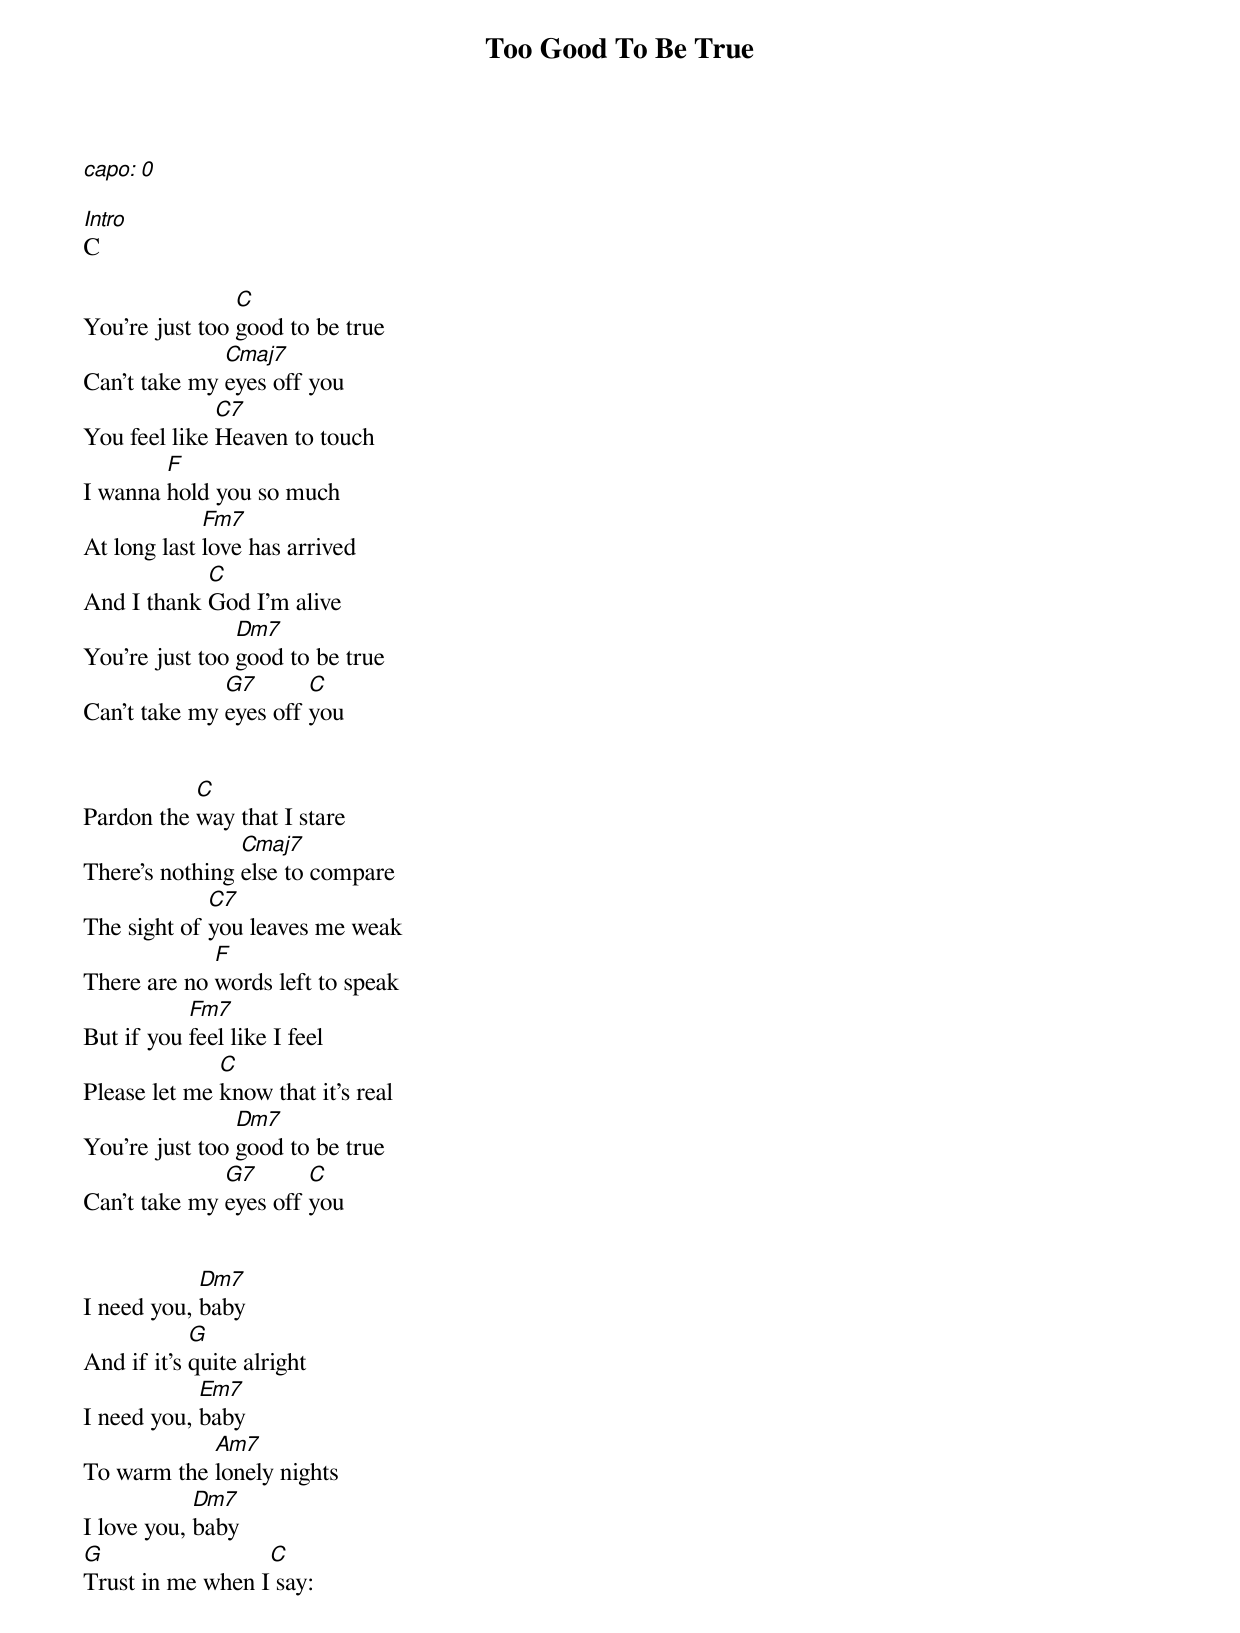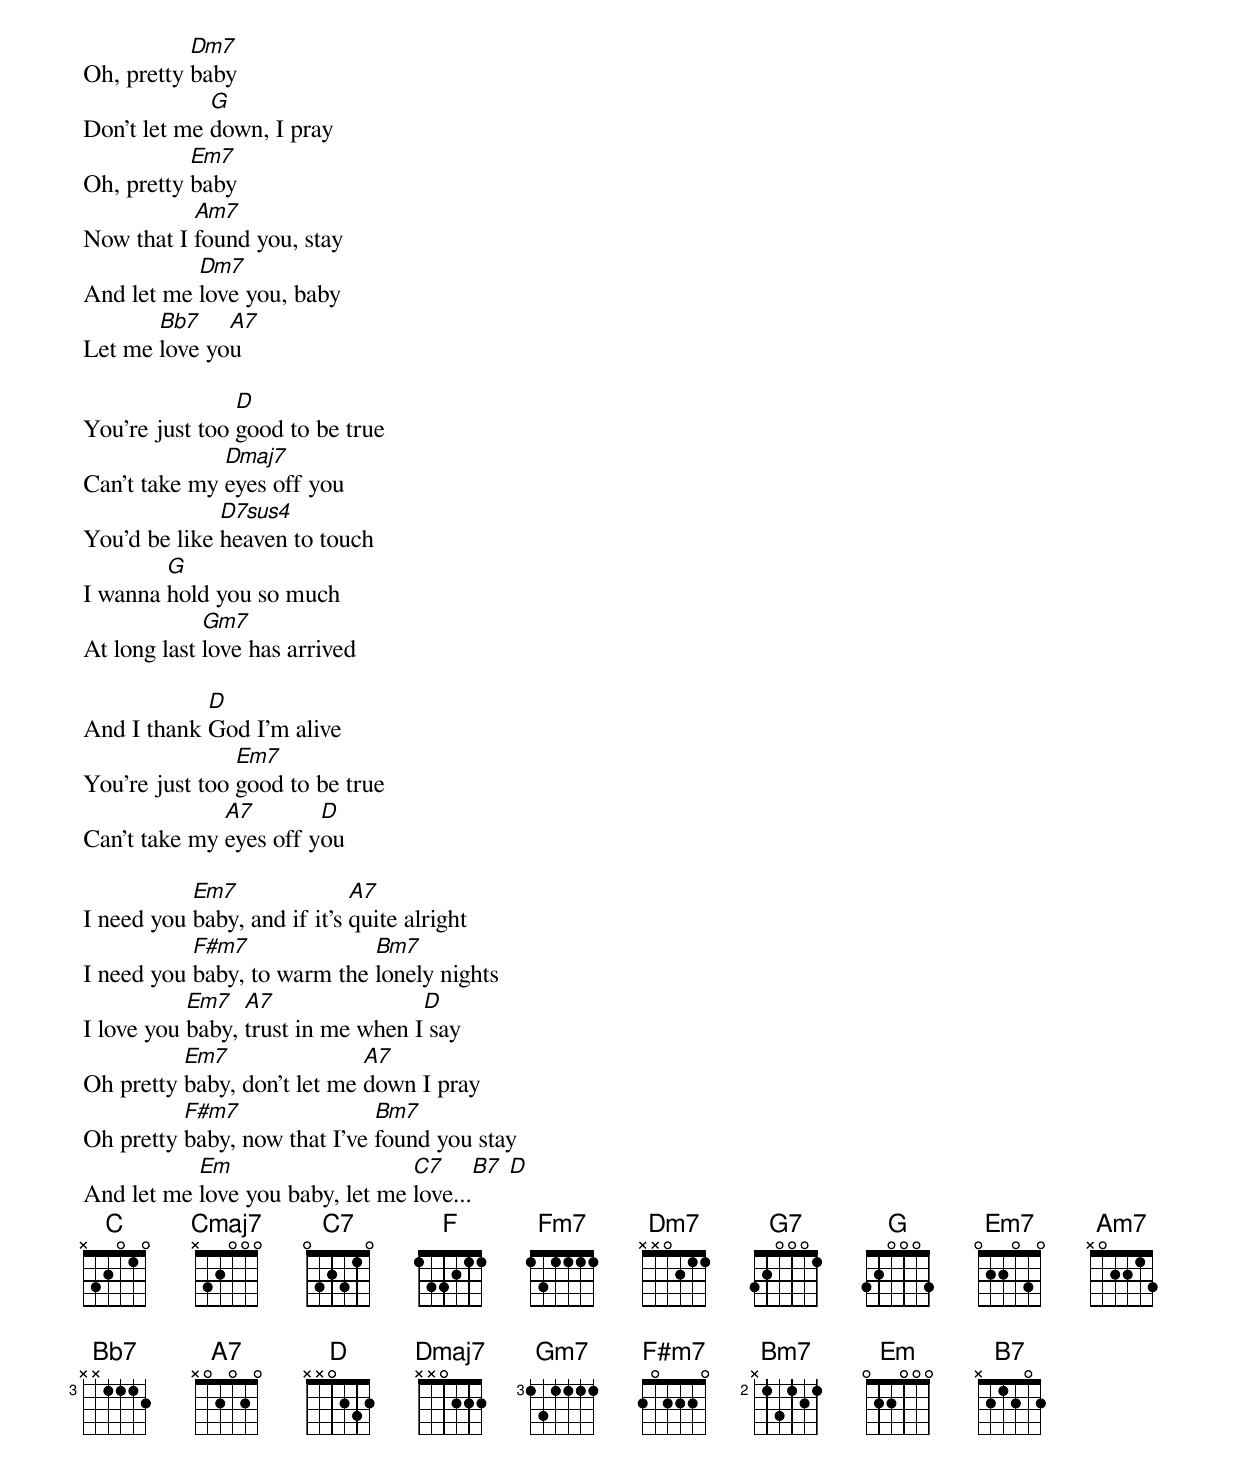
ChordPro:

{title: Too Good To Be True}
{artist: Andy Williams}
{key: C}
[capo: 0]
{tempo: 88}

[Intro]C

You're just too [C]good to be true
Can't take my [Cmaj7]eyes off you
You feel like [C7]Heaven to touch
I wanna [F]hold you so much
At long last [Fm7]love has arrived
And I thank [C]God I'm alive
You're just too [Dm7]good to be true
Can't take my [G7]eyes off [C]you


Pardon the [C]way that I stare
There's nothing [Cmaj7]else to compare
The sight of [C7]you leaves me weak
There are no [F]words left to speak
But if you [Fm7]feel like I feel
Please let me [C]know that it's real
You're just too [Dm7]good to be true
Can't take my [G7]eyes off [C]you


I need you, [Dm7]baby
And if it's [G]quite alright
I need you, [Em7]baby
To warm the [Am7]lonely nights
I love you, [Dm7]baby
[G]Trust in me when I[C] say:

Oh, pretty [Dm7]baby
Don't let me [G]down, I pray
Oh, pretty [Em7]baby
Now that I [Am7]found you, stay
And let me [Dm7]love you, baby
Let me [Bb7]love yo[A7]u

You're just too [D]good to be true
Can't take my [Dmaj7]eyes off you
You'd be like [D7sus4]heaven to touch
I wanna [G]hold you so much
At long last [Gm7]love has arrived

And I thank [D]God I'm alive
You're just too [Em7]good to be true
Can't take my [A7]eyes off y[D]ou

I need you [Em7]baby, and if it's [A7]quite alright
I need you [F#m7]baby, to warm the [Bm7]lonely nights
I love you [Em7]baby, [A7]trust in me when I[D] say
Oh pretty [Em7]baby, don't let me [A7]down I pray
Oh pretty [F#m7]baby, now that I've [Bm7]found you stay
And let me [Em]love you baby, let me [C7]love...[B7] [D]
